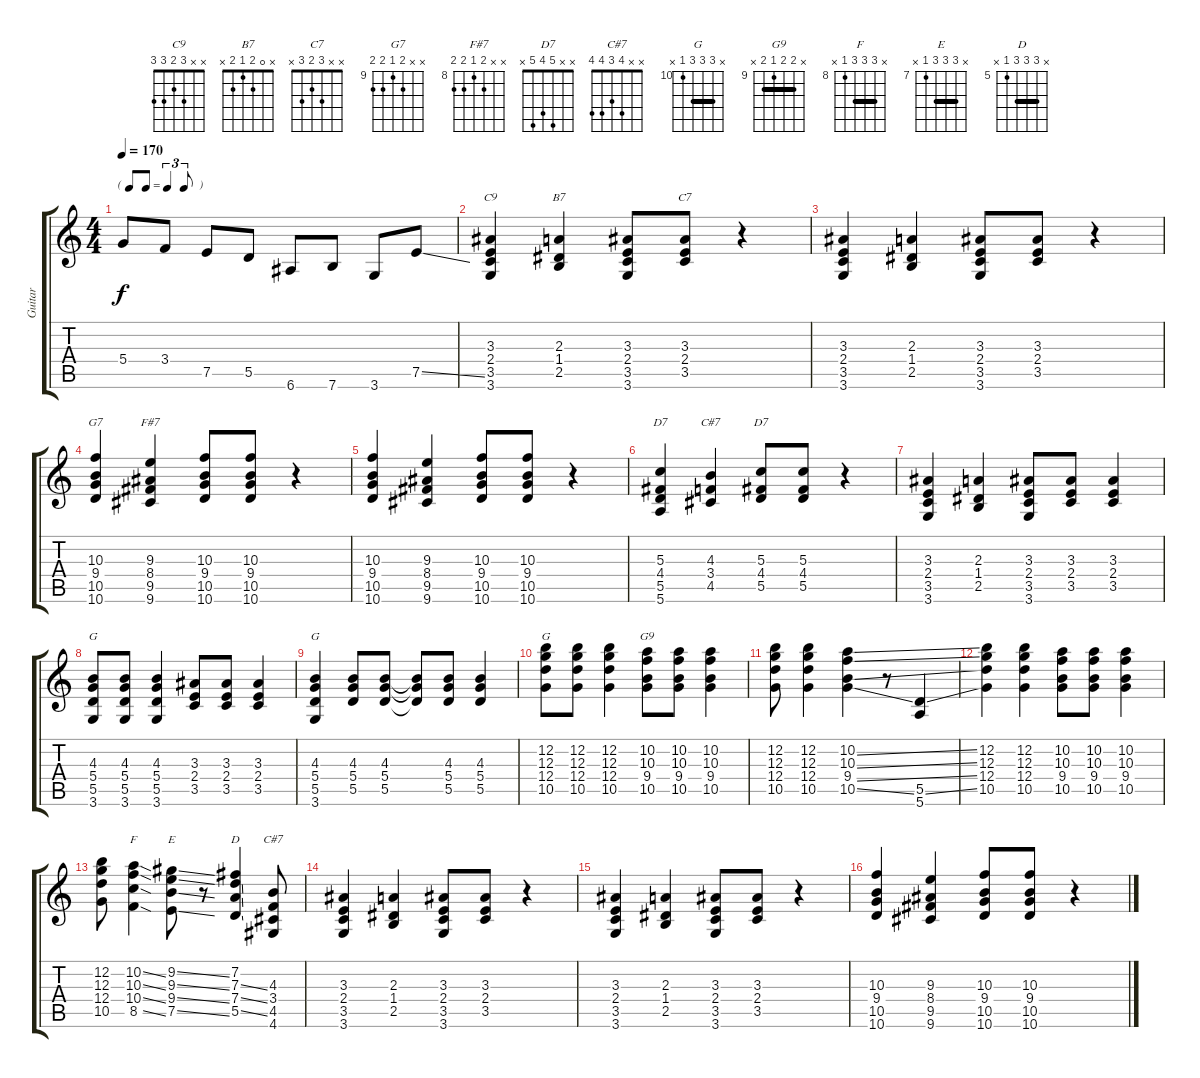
\track ("Guitar" "Guitar") {instrument electricguitarclean}
\staff {score tabs}
\tuning (E4 B3 G3 D3 A2 E2) {hide}
\chord ("C9" x x 3 2 3 3)
\chord ("B7" x 0 2 1 2 x)
\chord ("C7" x x 3 2 3 x)
\chord ("G7" x x 10 9 10 10) {firstfret 9}
\chord ("F#7" x x 9 8 9 9) {firstfret 8}
\chord ("D7" x x 5 4 5 5)
\chord ("C#7" x x 4 3 4 x)
\chord ("D7" x x 5 4 5 x)
\chord ("G" x x 4 5 5 3)
\chord ("G" x x 4 5 5 x)
\chord ("G" x 12 12 12 10 x) {firstfret 10 barre 12}
\chord ("G9" x 10 10 9 10 x) {firstfret 9 barre 10}
\chord ("F" x 10 10 10 8 x) {firstfret 8 barre 10}
\chord ("E" x 9 9 9 7 x) {firstfret 7 barre 9}
\chord ("D" x 7 7 7 5 x) {firstfret 5 barre 7}
\chord ("C#7" x x 4 3 4 4)
\ts (4 4)
\tf triplet8th
\tempo 170
\clef g2
\ks c
5.4.8{dy f} 3.4.8 7.5.8 5.5.8 6.6.8 7.6.8 3.6.8 7.5{ss}.8 |
(3.3 2.4 3.5 3.6).4{ch "C9"} (2.3 1.4 2.5).4{ch "B7"} (3.3 2.4 3.5 3.6).8 (3.3 2.4 3.5).8{ch "C7"} r.4 |
(3.3 2.4 3.5 3.6).4 (2.3 1.4 2.5).4 (3.3 2.4 3.5 3.6).8 (3.3 2.4 3.5).8 r.4 |
(10.3 9.4 10.5 10.6).4{ch "G7"} (9.3 8.4 9.5 9.6).4{ch "F#7"} (10.3 9.4 10.5 10.6).8 (10.3 9.4 10.5 10.6).8 r.4 |
(10.3 9.4 10.5 10.6).4 (9.3 8.4 9.5 9.6).4 (10.3 9.4 10.5 10.6).8 (10.3 9.4 10.5 10.6).8 r.4 |
(5.3 4.4 5.5 5.6).4{ch "D7"} (4.3 3.4 4.5).4{ch "C#7"} (5.3 4.4 5.5).8{ch "D7"} (5.3 4.4 5.5).8 r.4 |
(3.3 2.4 3.5 3.6).4 (2.3 1.4 2.5).4 (3.3 2.4 3.5 3.6).8 (3.3 2.4 3.5).8 (3.3 2.4 3.5).4 |
(4.3 5.4 5.5 3.6).8{ch "G"} (4.3 5.4 5.5 3.6).8 (4.3 5.4 5.5 3.6).4 (3.3 2.4 3.5).8 (3.3 2.4 3.5).8 (3.3 2.4 3.5).4 |
(4.3 5.4 5.5 3.6).4{ch "G"} (4.3 5.4 5.5).8 (4.3 5.4 5.5).8 (4.3{t} 5.4{t} 5.5{t}).8 (4.3 5.4 5.5).8 (4.3 5.4 5.5).4 |
(12.2 12.3 12.4 10.5).8{ch "G"} (12.2 12.3 12.4 10.5).8 (12.2 12.3 12.4 10.5).4 (10.2 10.3 9.4 10.5).8{ch "G9"} (10.2 10.3 9.4 10.5).8 (10.2 10.3 9.4 10.5).4 |
(12.2 12.3 12.4 10.5).8 (12.2 12.3 12.4 10.5).4 (10.2{ss} 10.3{ss} 9.4{ss} 10.5{ss}).4 r.8 (5.5{ss} 5.6).4 |
(12.2 12.3 12.4 10.5).4 (12.2 12.3 12.4 10.5).4 (10.2 10.3 9.4 10.5).8 (10.2 10.3 9.4 10.5).8 (10.2 10.3 9.4 10.5).4 |
(12.2 12.3 12.4 10.5).8 (10.2{ss} 10.3{ss} 10.4{ss} 8.5{ss}).4{ch "F"} (9.2{ss} 9.3{ss} 9.4{ss} 7.5{ss}).8{ch "E"} r.8 (7.2 7.3{ss} 7.4{ss} 5.5{ss}).4{ch "D"} (4.3 3.4 4.5 4.6).8{ch "C#7"} |
(3.3 2.4 3.5 3.6).4 (2.3 1.4 2.5).4 (3.3 2.4 3.5 3.6).8 (3.3 2.4 3.5).8 r.4 |
(3.3 2.4 3.5 3.6).4 (2.3 1.4 2.5).4 (3.3 2.4 3.5 3.6).8 (3.3 2.4 3.5).8 r.4 |
(10.3 9.4 10.5 10.6).4 (9.3 8.4 9.5 9.6).4 (10.3 9.4 10.5 10.6).8 (10.3 9.4 10.5 10.6).8 r.4
